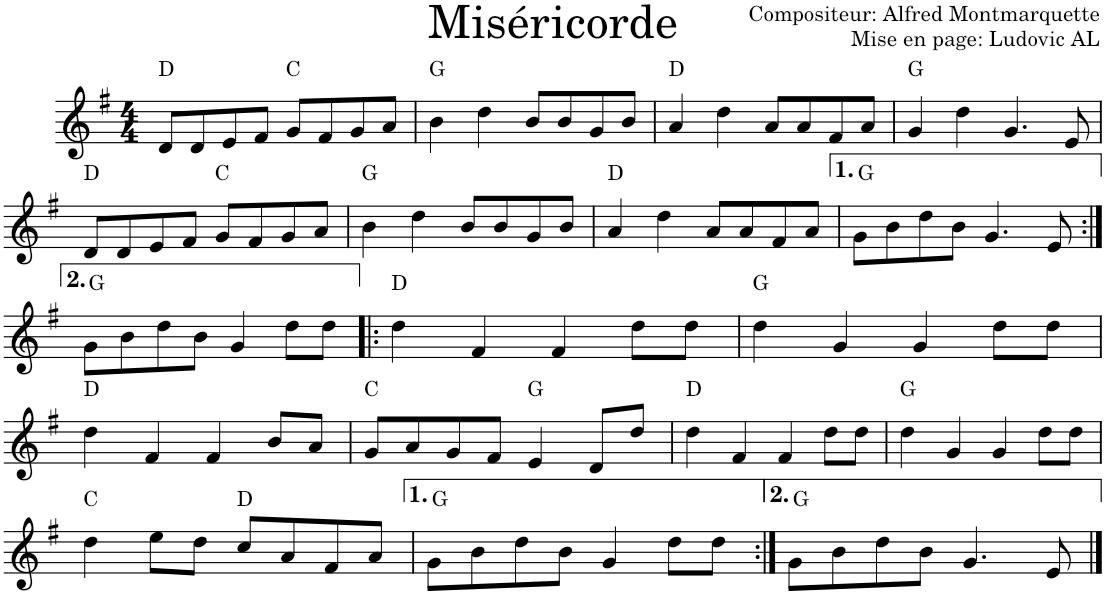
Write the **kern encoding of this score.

**kern	**harte
*part1	*part1
*staff1	*
*I"Voice	*
*I'V	*
*clefG2	*
*k[f#]	*
*M4/4	*
=1	=1
8d/L	D:maj
8d/	.
8e/	.
8f#/J	.
8g/L	C:maj
8f#/	.
8g/	.
8a/J	.
=2	=2
4b\	G:maj
4dd\	.
8b/L	.
8b/	.
8g/	.
8b/J	.
=3	=3
4a/	D:maj
4dd\	.
8a/L	.
8a/	.
8f#/	.
8a/J	.
=4	=4
4g/	G:maj
4dd\	.
4.g/	.
8e/	.
!!LO:LB:g=z
=5	=5
8d/L	D:maj
8d/	.
8e/	.
8f#/J	.
8g/L	C:maj
8f#/	.
8g/	.
8a/J	.
=6	=6
4b\	G:maj
4dd\	.
8b/L	.
8b/	.
8g/	.
8b/J	.
=7	=7
4a/	D:maj
4dd\	.
8a/L	.
8a/	.
8f#/	.
8a/J	.
=8	=8
8g\L	G:maj
8b\	.
8dd\	.
8b\J	.
4.g/	.
8e/	.
!!LO:LB:g=z
=9:|!	=9:|!
8g\L	G:maj
8b\	.
8dd\	.
8b\J	.
4g/	.
8dd\L	.
8dd\J	.
=10!|:	=10!|:
4dd\	D:maj
4f#/	.
4f#/	.
8dd\L	.
8dd\J	.
=11	=11
4dd\	G:maj
4g/	.
4g/	.
8dd\L	.
8dd\J	.
!!LO:LB:g=z
=12	=12
4dd\	D:maj
4f#/	.
4f#/	.
8b/L	.
8a/J	.
=13	=13
8g/L	C:maj
8a/	.
8g/	.
8f#/J	.
4e/	G:maj
8d/L	.
8dd/J	.
=14	=14
4dd\	D:maj
4f#/	.
4f#/	.
8dd\L	.
8dd\J	.
=15	=15
4dd\	G:maj
4g/	.
4g/	.
8dd\L	.
8dd\J	.
!!LO:LB:g=z
=16	=16
4dd\	C:maj
8ee\L	.
8dd\J	.
8cc/L	D:maj
8a/	.
8f#/	.
8a/J	.
=17	=17
8g\L	G:maj
8b\	.
8dd\	.
8b\J	.
4g/	.
8dd\L	.
8dd\J	.
=18:|!	=18:|!
8g\L	G:maj
8b\	.
8dd\	.
8b\J	.
4.g/	.
8e/	.
==	==
*-	*-
